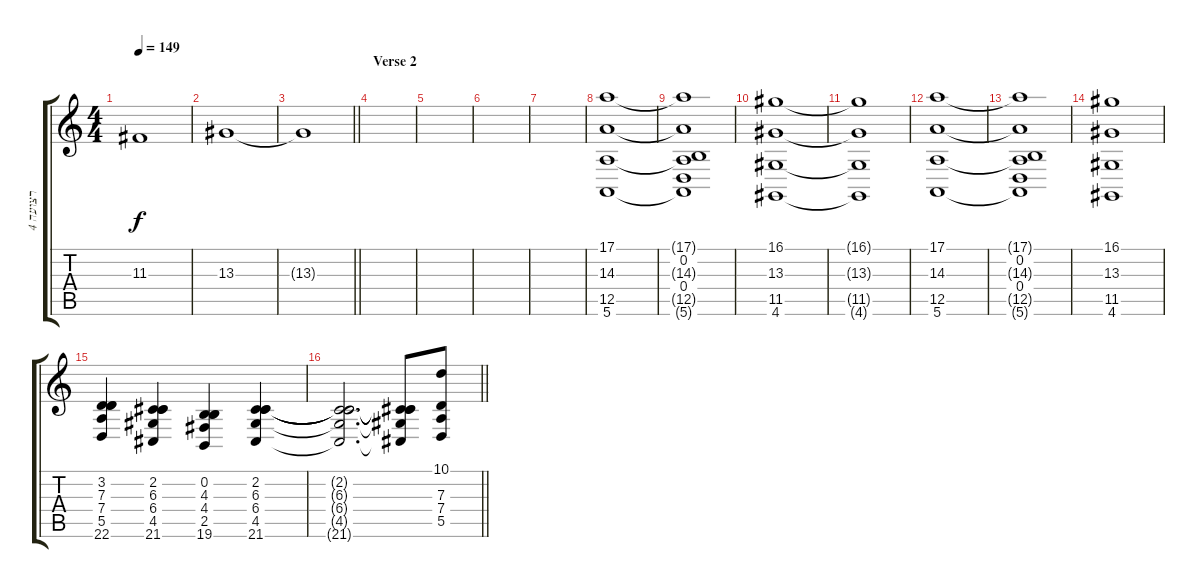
\track ("רצועה 4" "רצועה 4") {instrument synthstrings1}
\staff {score tabs}
\tuning (E4 B3 G3 D3 A2 E2) {hide}
\ts (4 4)
\tempo 149
\clef g2
\ks c
11.3.1{dy f} |
13.3.1 |
\barLineRight lightlight
13.3{t}.1 |
\section ("" "Verse 2")
|
|
|
|
(17.1 14.3 12.5 5.6).1 |
(17.1{t} 0.2 14.3{t} 0.4 12.5{t} 5.6{t}).1 |
(16.1 13.3 11.5 4.6).1 |
(16.1{t} 13.3{t} 11.5{t} 4.6{t}).1 |
(17.1 14.3 12.5 5.6).1 |
(17.1{t} 0.2 14.3{t} 0.4 12.5{t} 5.6{t}).1 |
(16.1 13.3 11.5 4.6).1 |
(3.2 7.3 7.4 5.5 22.6).4 (2.2 6.3 6.4 4.5 21.6).4 (0.2 4.3 4.4 2.5 19.6).4 (2.2 6.3 6.4 4.5 21.6).4 |
\barLineRight lightlight
(2.2{t} 6.3{t} 6.4{t} 4.5{t} 21.6{t}).2{d} (2.2{t} 6.3{t} 6.4{t} 4.5{t} 21.6{t}).8 (10.1 7.3 7.4 5.5).8
